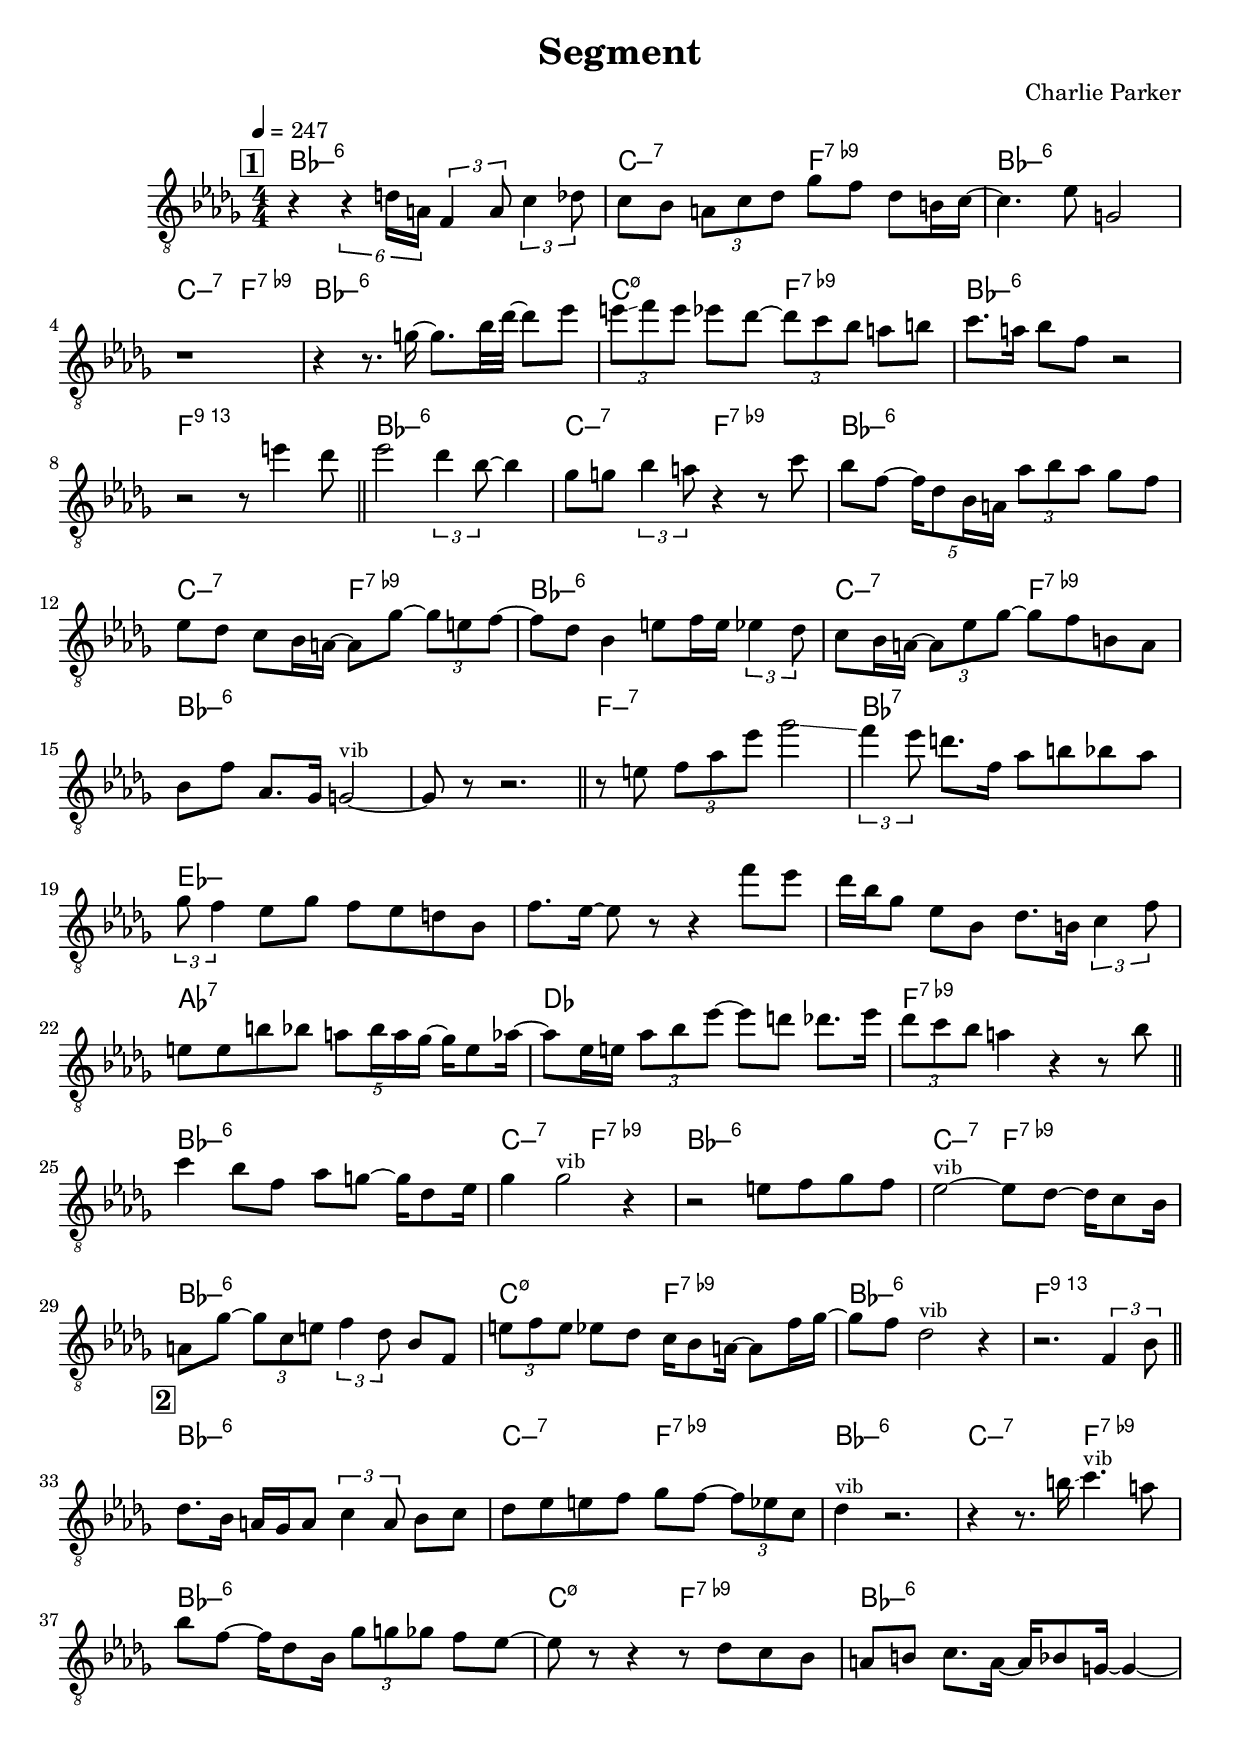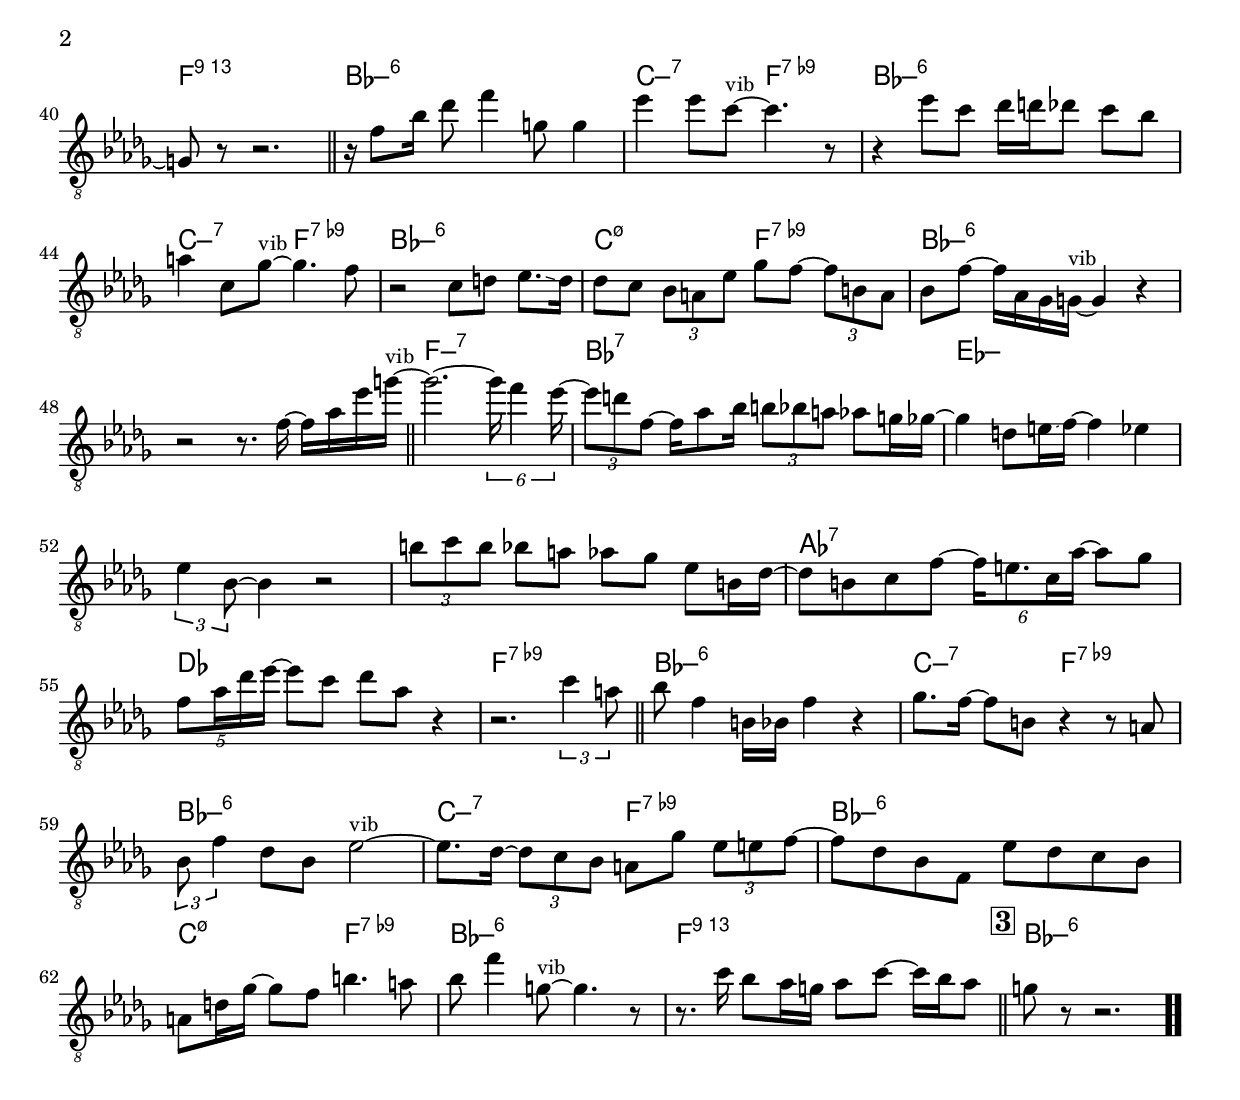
\version "2.13.2"

#(ly:set-option 'point-and-click #f)

\header {
  title = "Segment"
  composer = "Charlie Parker"
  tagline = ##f
}
global =
{
    \override Staff.TimeSignature #'style = #'()
    \time 4/4
    \clef "treble_8"
    \key bes \minor
    \override Rest #'direction = #'0
    \override MultiMeasureRest #'staff-position = #0
}
\score
{
<<
    \transpose c' c'

    \new ChordNames { \chords {
      \set majorSevenSymbol = \markup { "maj7" }
      \set minorChordModifier = \markup { \char ##x2013 }
      
      | bes1:min6 | c2:min7 f2:9- | bes1:min6 | c2:min7 f2:9- | bes1:min6 | c2:min5-7 f2:9- | bes1:min6 | f1:775+ 
      | bes1:min6 | c2:min7 f2:9- | bes1:min6 | c2:min7 f2:9- | bes1:min6 | c2:min7 f2:9- | bes1:min6 | s1 
      | f1:min7 | bes1:7 | es1:min | s1 | s1 | aes1:7 | des1 | f1:9- 
      | bes1:min6 | c2:min7 f2:9- | bes1:min6 | c2:min7 f2:9- | bes1:min6 | c2:min5-7 f2:9- | bes1:min6 | f1:775+ 
      | bes1:min6 | c2:min7 f2:9- | bes1:min6 | c2:min7 f2:9- | bes1:min6 | c2:min5-7 f2:9- | bes1:min6 | f1:775+ 
      | bes1:min6 | c2:min7 f2:9- | bes1:min6 | c2:min7 f2:9- | bes1:min6 | c2:min5-7 f2:9- | bes1:min6 | s1 
      | f1:min7 | bes1:7 | es1:min | s1 | s1 | aes1:7 | des1 | f1:9- 
      | bes1:min6 | c2:min7 f2:9- | bes1:min6 | c2:min7 f2:9- | bes1:min6 | c2:min5-7 f2:9- | bes1:min6 | f1:775+ 
      | bes1:min6|
      }
      }

    \new Staff
    <<
    \transpose c' c'

    {
      \global
  		%\override Score.MetronomeMark #'transparent = ##t
  		%\override Score.MetronomeMark #'stencil = ##f
  		
  		\override HorizontalBracket #'direction = #UP
  		\override HorizontalBracket #'bracket-flare = #'(0 . 0)
  		
  		\override TextSpanner #'dash-fraction = #1.0
  		\override TextSpanner #'bound-details #'left #'text = \markup{ \concat{\draw-line #'(0 . -1.0) \draw-line #'(1.0 . 0) }}
  		\override TextSpanner #'bound-details #'right #'text = \markup{ \concat{ \draw-line #'(1.0 . 0) \draw-line #'(0 . -1.0) }}
          \set Score.markFormatter = #format-mark-box-numbers


      \tempo 4 = 247
      \set Score.currentBarNumber = #1
     
      \bar "||" \mark \default r4 \tuplet 6/4 {r4 d'16 a16} \tuplet 3/2 {f4 a8} \tuplet 3/2 {c'4 des'8} 
      | c'8 bes8 \tuplet 3/2 {a8 c'8 des'8} ges'8 f'8 des'8 b16 c'16~ 
      | c'4. es'8 g2 
      | r1 
      | r4 r8. g'16~ g'8. bes'32 des''32~ des''8 es''8 
      | \tuplet 3/2 {e''8\glissando  f''8 e''8} es''8 des''8~ \tuplet 3/2 {des''8 c''8 bes'8} a'8 b'8 
      | c''8. a'16 bes'8 f'8 r2 
      | r2 r8 e''4 des''8 
      \bar "||" es''2 \tuplet 3/2 {des''4 bes'8~} bes'4 
      | ges'8 g'8 \tuplet 3/2 {bes'4 a'8} r4 r8 c''8 
      | bes'8 f'8~ \tuplet 5/4 {f'16 des'8 bes16 a16} \tuplet 3/2 {aes'8 bes'8 aes'8} ges'8 f'8 
      | es'8 des'8 c'8 bes16 a16~ a8 ges'8~ \tuplet 3/2 {ges'8 e'8 f'8~} 
      | f'8 des'8 bes4 e'8 f'16 e'16 \tuplet 3/2 {es'4 des'8} 
      | c'8 bes16 a16~ \tuplet 3/2 {a8 es'8 ges'8~} ges'8 f'8 b8 a8 
      | bes8 f'8 aes8. ges16 g2~^\markup{\left-align \small vib} 
      | g8 r8 r2. 
      \bar "||" r8 e'8 \tuplet 3/2 {f'8 aes'8 es''8} ges''2\glissando  
      | \tuplet 3/2 {f''4 es''8} d''8. f'16 aes'8 b'8 bes'8 aes'8 
      | \tuplet 3/2 {ges'8 f'4} es'8 ges'8 f'8 es'8 d'8 bes8 
      | f'8. es'16~ es'8 r8 r4 f''8 es''8 
      | des''16 bes'16 ges'8 es'8 bes8 des'8. b16 \tuplet 3/2 {c'4 f'8} 
      | e'8 e'8 b'8 bes'8 \tuplet 5/4 {a'8 bes'16 a'16 ges'16~} ges'16 e'8 aes'16~ 
      | aes'8 es'16 e'16 \tuplet 3/2 {aes'8 bes'8 es''8~} es''8 d''8 des''8. es''16 
      | \tuplet 3/2 {des''8 c''8 bes'8} a'4 r4 r8 bes'8 
      \bar "||" c''4 bes'8 f'8 aes'8 g'8~ g'16 des'8 es'16 
      | ges'4 ges'2^\markup{\left-align \small vib} r4 
      | r2 e'8 f'8 ges'8 f'8 
      | es'2~^\markup{\left-align \small vib} es'8 des'8~ des'16 c'8 bes16 
      | a8 ges'8~ \tuplet 3/2 {ges'8 c'8 e'8} \tuplet 3/2 {f'4 des'8} bes8 f8 
      | \tuplet 3/2 {e'8 f'8 e'8} es'8 des'8 c'16 bes8 a16~ a8 f'16 ges'16~ 
      | ges'8 f'8 des'2^\markup{\left-align \small vib} r4 
      | r2. \tuplet 3/2 {f4 bes8} 
      \bar "||" \mark \default des'8. bes16 a16 ges16 a8 \tuplet 3/2 {c'4 a8} bes8 c'8 
      | des'8 es'8 e'8 f'8 ges'8 f'8~ \tuplet 3/2 {f'8 es'8 c'8} 
      | des'4^\markup{\left-align \small vib} r2. 
      | r4 r8. b'16\glissando  c''4.^\markup{\left-align \small vib} a'8 
      | bes'8 f'8~ f'16 des'8 bes16 \tuplet 3/2 {ges'8 g'8 ges'8} f'8 es'8~ 
      | es'8 r8 r4 r8 des'8 c'8 bes8 
      | a8 b8 c'8. a16~ a16 bes8 g16~ g4~ 
      | g8 r8 r2. 
      \bar "||" r16 f'8 bes'16 des''8 f''4 g'8 g'4 
      | es''4 es''8 c''8~^\markup{\left-align \small vib} c''4. r8 
      | r4 es''8 c''8 des''16 d''16 des''8 c''8 bes'8 
      | a'4 c'8 ges'8~^\markup{\left-align \small vib} ges'4. f'8 
      | r2 c'8 d'8 es'8.\glissando  d'16\glissando  
      | des'8 c'8 \tuplet 3/2 {bes8 a8 es'8} ges'8 f'8~ \tuplet 3/2 {f'8 b8 a8} 
      | bes8 f'8~ f'16 aes16 ges16 g16~^\markup{\left-align \small vib} g4 r4 
      | r2 r8. f'16~ f'16 aes'16 es''16 g''16~^\markup{\left-align \small vib} 
      \bar "||" g''2.~ \tuplet 6/4 {g''16 f''4 es''16~} 
      | \tuplet 3/2 {es''8 d''8 f'8~} f'16 aes'8 bes'16 \tuplet 3/2 {b'8 bes'8 a'8} aes'8 g'16 ges'16~ 
      | ges'4 d'8 e'16\glissando  f'16~ f'4 es'4 
      | \tuplet 3/2 {es'4 bes8~} bes4 r2 
      | \tuplet 3/2 {b'8 c''8 b'8} bes'8 a'8 aes'8 ges'8 es'8 b16 des'16~ 
      | des'8 b8 c'8 f'8~ \tuplet 6/4 {f'16 e'8. c'16 aes'16~} aes'8 ges'8 
      | \tuplet 5/4 {f'8 aes'16 des''16 es''16~} es''8 c''8 des''8 aes'8 r4 
      | r2. \tuplet 3/2 {c''4 a'8} 
      \bar "||" bes'8 f'4 b16 bes16 f'4 r4 
      | ges'8. f'16~ f'8 b8 r4 r8 a8 
      | \tuplet 3/2 {bes8 f'4} des'8 bes8 es'2~^\markup{\left-align \small vib} 
      | es'8. des'16~ \tuplet 3/2 {des'8 c'8 bes8} a8 ges'8 \tuplet 3/2 {es'8 e'8 f'8~} 
      | f'8 des'8 bes8 f8 es'8 des'8 c'8 bes8 
      | a8 d'16 ges'16~ ges'8 f'8 b'4. a'8 
      | bes'8 f''4 g'8~^\markup{\left-align \small vib} g'4. r8 
      | r8. c''16 bes'8 aes'16 g'16 aes'8 c''8~ c''16 bes'16 aes'8 
      \bar "||" \mark \default g'8 r8 r2.\bar  ".."
    }
    >>
>>    
}
